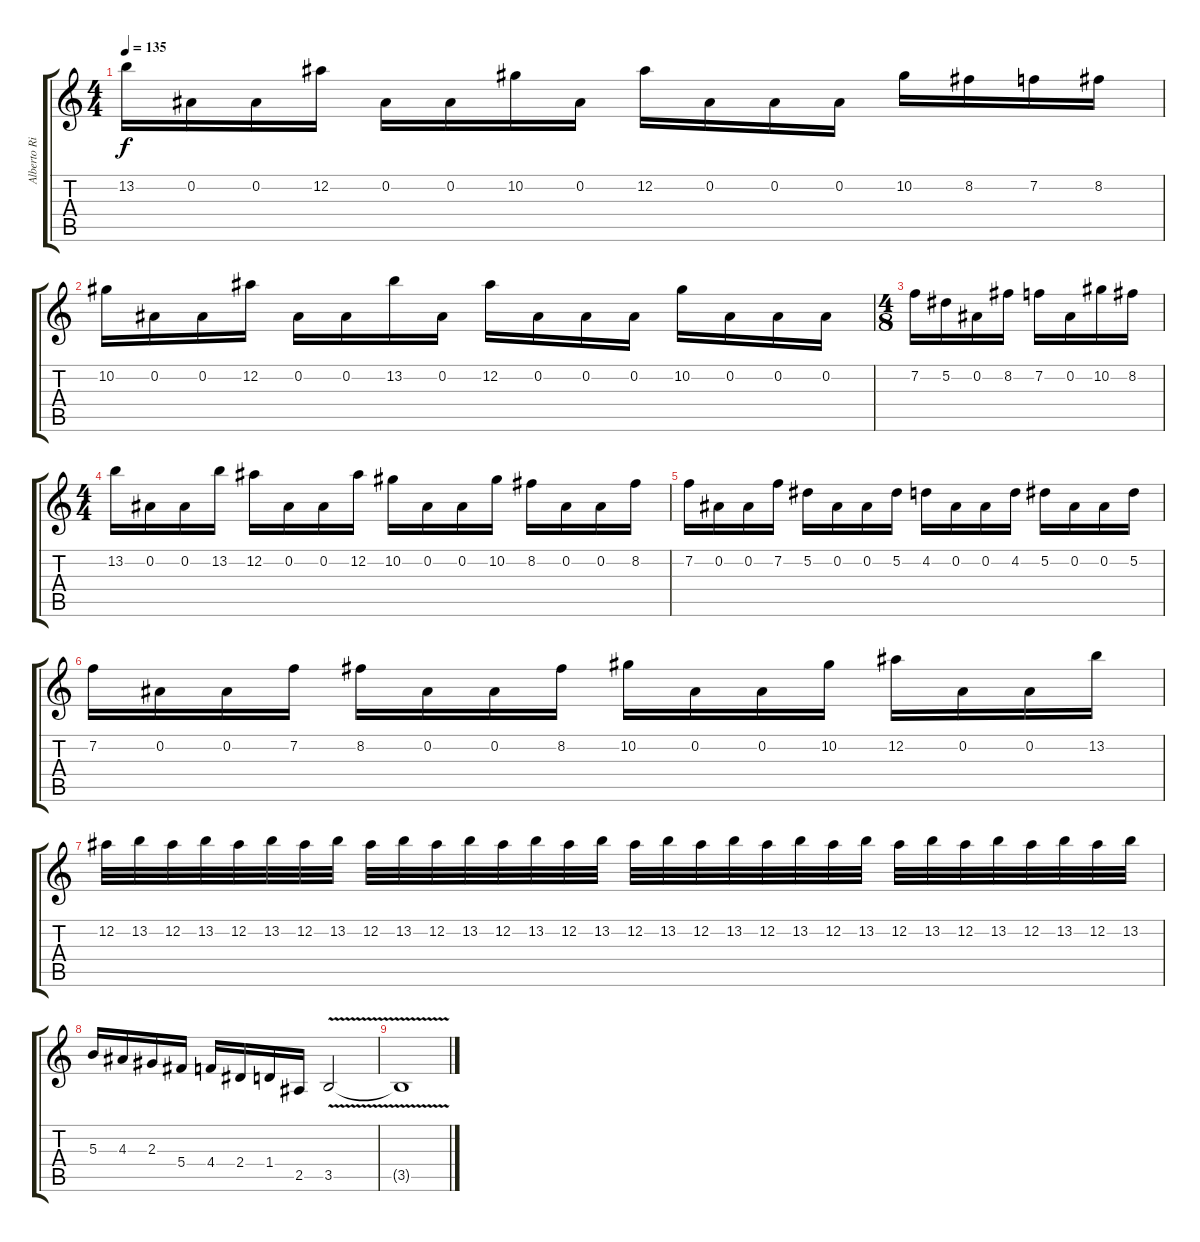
\track ("Alberto Rionda" "Alberto Ri") {instrument distortionguitar}
\staff {score tabs}
\tuning (Eb4 Bb3 Gb3 Db3 Ab2 Eb2) {hide}
\ts (4 4)
\tempo 135
\clef g2
\ks c
13.2.16{dy f} 0.2.16 0.2.16 12.2.16 0.2.16 0.2.16 10.2.16 0.2.16 12.2.16 0.2.16 0.2.16 0.2.16 10.2.16 8.2.16 7.2.16 8.2.16 |
10.2.16 0.2.16 0.2.16 12.2.16 0.2.16 0.2.16 13.2.16 0.2.16 12.2.16 0.2.16 0.2.16 0.2.16 10.2.16 0.2.16 0.2.16 0.2.16 |
\ts (4 8)
7.2.16 5.2.16 0.2.16 8.2.16 7.2.16 0.2.16 10.2.16 8.2.16 |
\ts (4 4)
13.2.16 0.2.16 0.2.16 13.2.16 12.2.16 0.2.16 0.2.16 12.2.16 10.2.16 0.2.16 0.2.16 10.2.16 8.2.16 0.2.16 0.2.16 8.2.16 |
7.2.16 0.2.16 0.2.16 7.2.16 5.2.16 0.2.16 0.2.16 5.2.16 4.2.16 0.2.16 0.2.16 4.2.16 5.2.16 0.2.16 0.2.16 5.2.16 |
7.2.16 0.2.16 0.2.16 7.2.16 8.2.16 0.2.16 0.2.16 8.2.16 10.2.16 0.2.16 0.2.16 10.2.16 12.2.16 0.2.16 0.2.16 13.2.16 |
12.2.32 13.2.32 12.2.32 13.2.32 12.2.32 13.2.32 12.2.32 13.2.32 12.2.32 13.2.32 12.2.32 13.2.32 12.2.32 13.2.32 12.2.32 13.2.32 12.2.32 13.2.32 12.2.32 13.2.32 12.2.32 13.2.32 12.2.32 13.2.32 12.2.32 13.2.32 12.2.32 13.2.32 12.2.32 13.2.32 12.2.32 13.2.32 |
5.3.16 4.3.16 2.3.16 5.4.16 4.4.16 2.4.16 1.4.16 2.5.16 3.5{v}.2 |
3.5{t}.1
